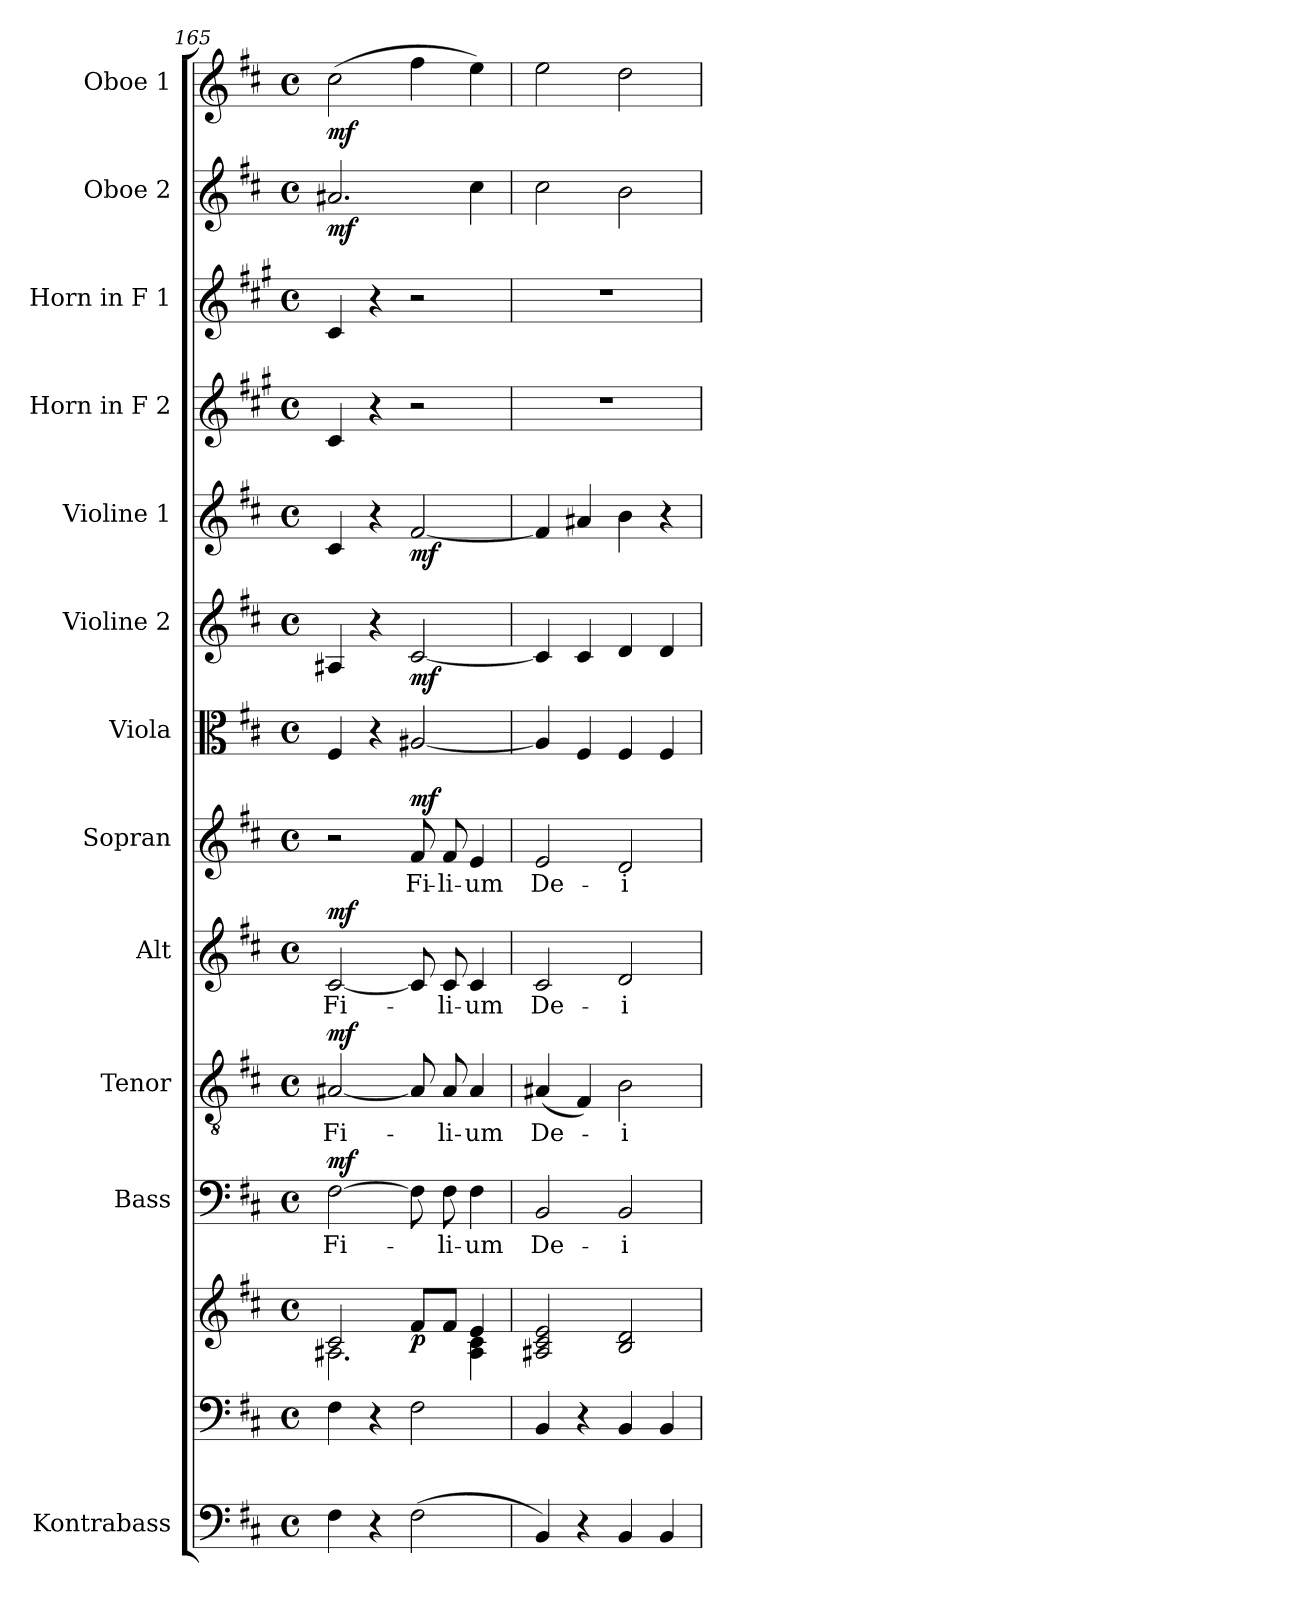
**kern	**kern	**kern	**dynam	**kern	**text	**dynam	**kern	**text	**dynam	**kern	**text	**dynam	**kern	**text	**dynam	**kern	**kern	**dynam	**kern	**dynam	**kern	**kern	**kern	**dynam	**kern	**dynam
*part13	*part12	*part12	*part12	*part11	*part11	*part11	*part10	*part10	*part10	*part9	*part9	*part9	*part8	*part8	*part8	*part7	*part6	*part6	*part5	*part5	*part4	*part3	*part2	*part2	*part1	*part1
*staff14	*staff13	*staff12	*staff12/13	*staff11	*staff11	*staff11	*staff10	*staff10	*staff10	*staff9	*staff9	*staff9	*staff8	*staff8	*staff8	*staff7	*staff6	*staff6	*staff5	*staff5	*staff4	*staff3	*staff2	*staff2	*staff1	*staff1
*I"Kontrabass	*	*	*	*I"Bass	*	*	*I"Tenor	*	*	*I"Alt	*	*	*I"Sopran	*	*	*I"Viola	*I"Violine 2	*	*I"Violine 1	*	*I"Horn in F 2	*I"Horn in F 1	*I"Oboe 2	*	*I"Oboe 1	*
*I'Kb.	*	*	*	*I'B.	*	*	*I'T.	*	*	*I'A.	*	*	*I'S.	*	*	*I'Vla.	*I'Vl. 2	*	*I'Vl. 1	*	*	*	*I'Ob. 2	*	*I'Ob. 1	*
*clefF4	*clefF4	*clefG2	*	*clefF4	*	*	*clefGv2	*	*	*clefG2	*	*	*clefG2	*	*	*clefC3	*clefG2	*	*clefG2	*	*clefG2	*clefG2	*clefG2	*	*clefG2	*
*ITrd7c12	*	*	*	*	*	*	*	*	*	*	*	*	*	*	*	*	*	*	*	*	*ITrd4c7	*ITrd4c7	*	*	*	*
*k[f#c#]	*k[f#c#]	*k[f#c#]	*	*k[f#c#]	*	*	*k[f#c#]	*	*	*k[f#c#]	*	*	*k[f#c#]	*	*	*k[f#c#]	*k[f#c#]	*	*k[f#c#]	*	*k[f#c#]	*k[f#c#]	*k[f#c#]	*	*k[f#c#]	*
*D:	*D:	*D:	*	*D:	*	*	*D:	*	*	*D:	*	*	*D:	*	*	*D:	*D:	*	*D:	*	*D:	*D:	*D:	*	*D:	*
*M4/4	*M4/4	*M4/4	*	*M4/4	*	*	*M4/4	*	*	*M4/4	*	*	*M4/4	*	*	*M4/4	*M4/4	*	*M4/4	*	*M4/4	*M4/4	*M4/4	*	*M4/4	*
*met(c)	*met(c)	*met(c)	*	*met(c)	*	*	*met(c)	*	*	*met(c)	*	*	*met(c)	*	*	*met(c)	*met(c)	*	*met(c)	*	*met(c)	*met(c)	*met(c)	*	*met(c)	*
=165	=165	=165	=165	=165	=165	=165	=165	=165	=165	=165	=165	=165	=165	=165	=165	=165	=165	=165	=165	=165	=165	=165	=165	=165	=165	=165
*	*	*^	*	*	*	*	*	*	*	*	*	*	*	*	*	*	*	*	*	*	*	*	*	*	*	*
!	!	!	!	!	!	!LO:LY:b	!LO:DY:a	!	!LO:LY:b	!LO:DY:a	!	!LO:LY:b	!LO:DY:a	!	!	!	!	!	!	!	!	!	!	!	!LO:DY:b	!	!LO:DY:b
4FF#\	4F#\	2c#!/	2.A#X!\	.	[2F#\	Fi-	mf	[2A#X/	Fi-	mf	[2c#/	Fi-	mf	2r	.	.	4F#/	4A#X/	.	4c#/	.	4F#/	4F#/	2.a#X/	mf	(>2cc#\	mf
4r	4r	.	.	.	.	.	.	.	.	.	.	.	.	.	.	.	4r	4r	.	4r	.	4r	4r	.	.	.	.
!	!	!	!	!LO:DY:b	!	!	!	!	!	!	!	!	!	!	!LO:LY:b	!LO:DY:a	!	!	!LO:DY:b	!	!LO:DY:b	!	!	!	!	!	!
(>2FF#\	2F#\	8f#!/L	.	p	8F#\]	.	.	8A#/]	.	.	8c#/]	.	.	8f#/	Fi-	mf	[2A#X/	[2c#/	mf	[2f#/	mf	2r	2r	.	.	4ff#\	.
!	!	!	!	!	!	!LO:LY:b	!	!	!LO:LY:b	!	!	!LO:LY:b	!	!	!LO:LY:b	!	!	!	!	!	!	!	!	!	!	!	!
.	.	8f#!/J	.	.	8F#\	-li-	.	8A#/	-li-	.	8c#/	-li-	.	8f#/	-li-	.	.	.	.	.	.	.	.	.	.	.	.
!	!	!	!	!	!	!LO:LY:b	!	!	!LO:LY:b	!	!	!LO:LY:b	!	!	!LO:LY:b	!	!	!	!	!	!	!	!	!	!	!	!
.	.	4e!/	4A#!\ 4c#!\	.	4F#\	-um	.	4A#/	-um	.	4c#/	-um	.	4e/	-um	.	.	.	.	.	.	.	.	4cc#\	.	4ee\)	.
=166	=166	=166	=166	=166	=166	=166	=166	=166	=166	=166	=166	=166	=166	=166	=166	=166	=166	=166	=166	=166	=166	=166	=166	=166	=166	=166	=166
!	!	!	!	!	!	!LO:LY:b	!	!	!LO:LY:b	!	!	!LO:LY:b	!	!	!LO:LY:b	!	!	!	!	!	!	!	!	!	!	!	!
*	*	*v	*v	*	*	*	*	*	*	*	*	*	*	*	*	*	*	*	*	*	*	*	*	*	*	*	*
4BBB/)	4BB/	2A#X!/ 2c#!/ 2e!/	.	2BB/	De-	.	(<4A#X/	De-	.	2c#/	De-	.	2e/	De-	.	4A#/]	4c#/]	.	4f#/]	.	1r	1r	2cc#\	.	2ee\	.
4r	4r	.	.	.	.	.	4F#/)	.	.	.	.	.	.	.	.	4F#/	4c#/	.	4a#X/	.	.	.	.	.	.	.
!	!	!	!	!	!LO:LY:b	!	!	!LO:LY:b	!	!	!LO:LY:b	!	!	!LO:LY:b	!	!	!	!	!	!	!	!	!	!	!	!
4BBB/	4BB/	2B!/ 2d!/	.	2BB/	-i	.	2B\	-i	.	2d/	-i	.	2d/	-i	.	4F#/	4d/	.	4b\	.	.	.	2b\	.	2dd\	.
4BBB/	4BB/	.	.	.	.	.	.	.	.	.	.	.	.	.	.	4F#/	4d/	.	4r	.	.	.	.	.	.	.
=	=	=	=	=	=	=	=	=	=	=	=	=	=	=	=	=	=	=	=	=	=	=	=	=	=	=
*-	*-	*-	*-	*-	*-	*-	*-	*-	*-	*-	*-	*-	*-	*-	*-	*-	*-	*-	*-	*-	*-	*-	*-	*-	*-	*-
